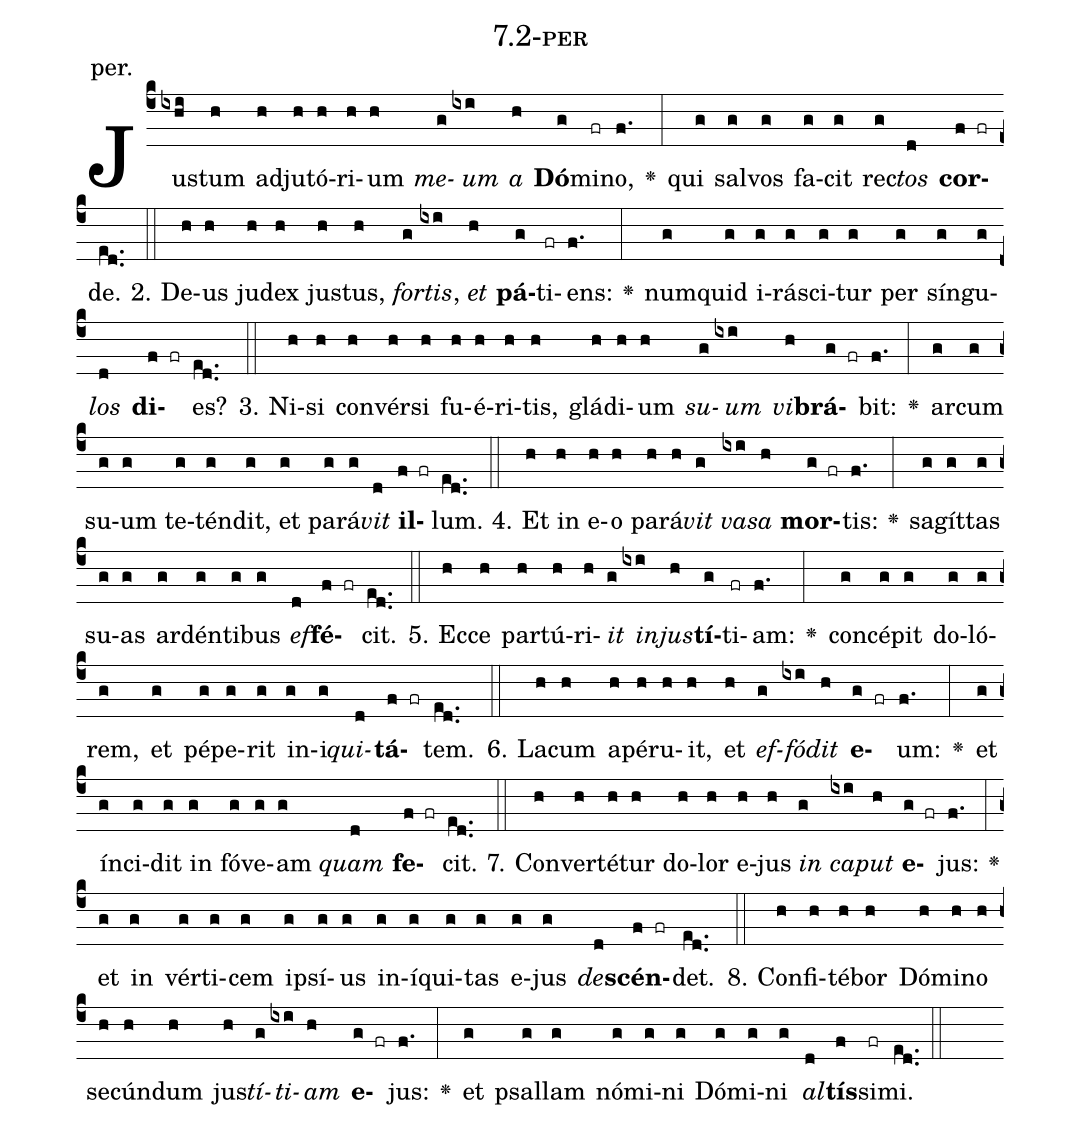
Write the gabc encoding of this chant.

name: 7.2-per;
annotation: per.;
%%
(c4)Jus(ixhi)tum(h) ad(h)ju(h)tó(h)ri(h)um(h) <i>me</i>(g)<i>um</i>(ixi) <i>a</i>(h) <b>Dó</b>(g)mi(fr)no,(f.) <v>\greheightstar</v>(:) qui(g) sal(g)vos(g) fa(g)cit(g) rec(g)<i>tos</i>(d) <b>cor</b>(f fr)de.(ed..) (::)
2. De(h)us(h) ju(h)dex(h) jus(h)tus,(h) <i>for</i>(g)<i>tis</i>,(ixi) <i>et</i>(h) <b>pá</b>(g)ti(fr)ens:(f.) <v>\greheightstar</v>(:) num(g)quid(g) i(g)rá(g)sci(g)tur(g) per(g) sín(g)gu(g)<i>los</i>(d) <b>di</b>(f fr)es?(ed..) (::)
3. Ni(h)si(h) con(h)vér(h)si(h) fu(h)é(h)ri(h)tis,(h) glá(h)di(h)um(h) <i>su</i>(g)<i>um</i>(ixi) <i>vi</i>(h)<b>brá</b>(g fr)bit:(f.) <v>\greheightstar</v>(:) ar(g)cum(g) su(g)um(g) te(g)tén(g)dit,(g) et(g) pa(g)rá(g)<i>vit</i>(d) <b>il</b>(f fr)lum.(ed..) (::)
4. Et(h) in(h) e(h)o(h) pa(h)rá(h)<i>vit</i>(g) <i>va</i>(ixi)<i>sa</i>(h) <b>mor</b>(g fr)tis:(f.) <v>\greheightstar</v>(:) sa(g)gít(g)tas(g) su(g)as(g) ar(g)dén(g)ti(g)bus(g) <i>ef</i>(d)<b>fé</b>(f fr)cit.(ed..) (::)
5. Ec(h)ce(h) par(h)tú(h)ri(h)<i>it</i>(g) <i>in</i>(ixi)<i>jus</i>(h)<b>tí</b>(g)ti(fr)am:(f.) <v>\greheightstar</v>(:) con(g)cé(g)pit(g) do(g)ló(g)rem,(g) et(g) pé(g)pe(g)rit(g) in(g)i(g)<i>qui</i>(d)<b>tá</b>(f fr)tem.(ed..) (::)
6. La(h)cum(h) a(h)pé(h)ru(h)it,(h) et(h) <i>ef</i>(g)<i>fó</i>(ixi)<i>dit</i>(h) <b>e</b>(g fr)um:(f.) <v>\greheightstar</v>(:) et(g) ín(g)ci(g)dit(g) in(g) fó(g)ve(g)am(g) <i>quam</i>(d) <b>fe</b>(f fr)cit.(ed..) (::)
7. Con(h)ver(h)té(h)tur(h) do(h)lor(h) e(h)jus(h) <i>in</i>(g) <i>ca</i>(ixi)<i>put</i>(h) <b>e</b>(g fr)jus:(f.) <v>\greheightstar</v>(:) et(g) in(g) vér(g)ti(g)cem(g) ip(g)sí(g)us(g) in(g)í(g)qui(g)tas(g) e(g)jus(g) <i>de</i>(d)<b>scén</b>(f fr)det.(ed..) (::)
8. Con(h)fi(h)té(h)bor(h) Dó(h)mi(h)no(h) se(h)cún(h)dum(h) jus(h)<i>tí</i>(g)<i>ti</i>(ixi)<i>am</i>(h) <b>e</b>(g fr)jus:(f.) <v>\greheightstar</v>(:) et(g) psal(g)lam(g) nó(g)mi(g)ni(g) Dó(g)mi(g)ni(g) <i>al</i>(d)<b>tís</b>(f)si(fr)mi.(ed..) (::)
